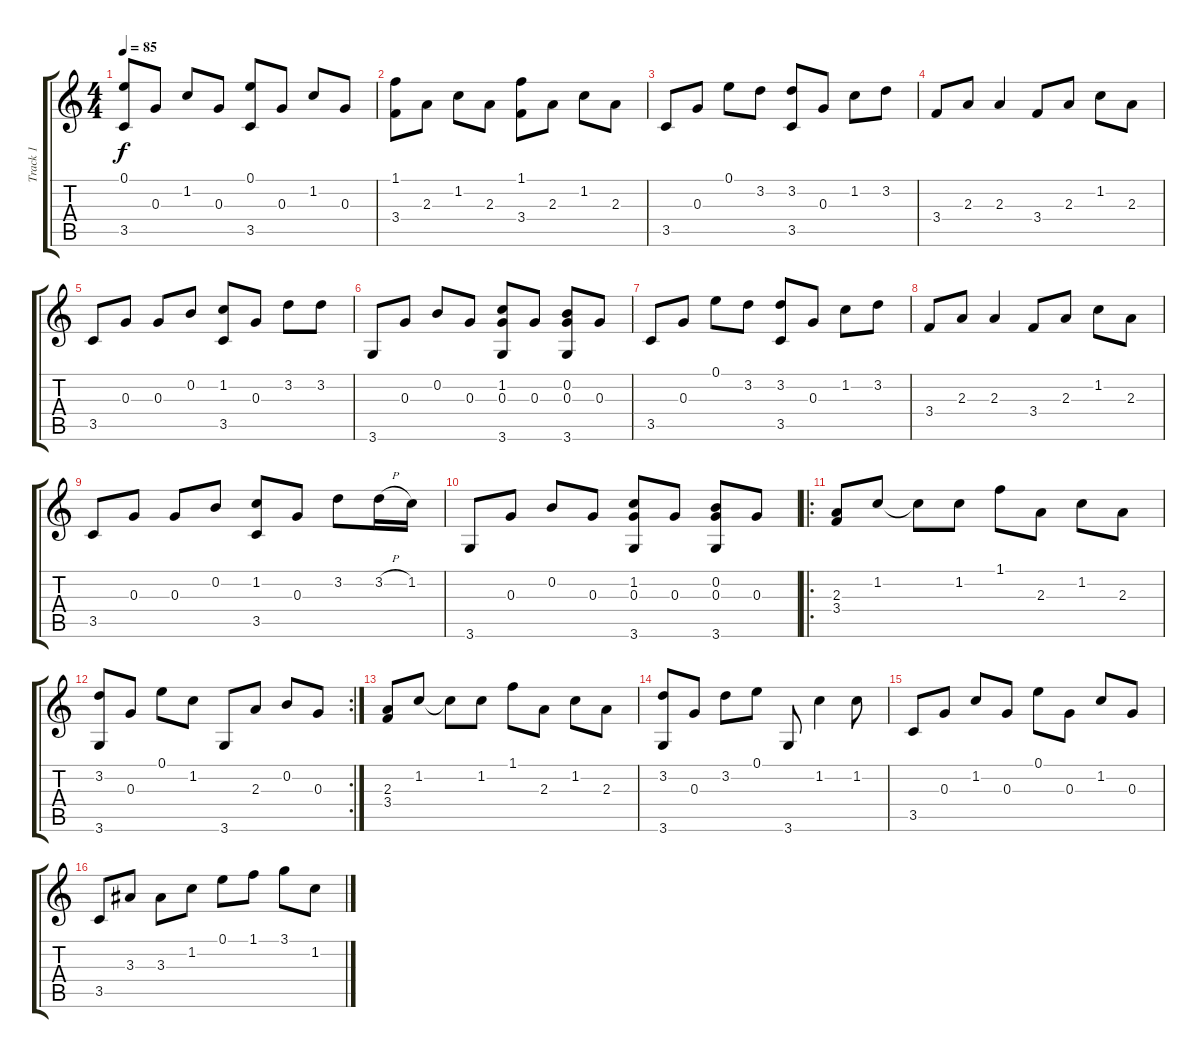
\track ("Track 1" "Track 1") {instrument acousticguitarnylon}
\staff {score tabs}
\tuning (E4 B3 G3 D3 A2 E2) {hide}
\ts (4 4)
\tempo 85
\clef g2
\ks c
(0.1 3.5).8{dy f} 0.3.8 1.2.8 0.3.8 (0.1 3.5).8 0.3.8 1.2.8 0.3.8 |
(1.1 3.4).8 2.3.8 1.2.8 2.3.8 (1.1 3.4).8 2.3.8 1.2.8 2.3.8 |
3.5.8 0.3.8 0.1.8 3.2.8 (3.2 3.5).8 0.3.8 1.2.8 3.2.8 |
3.4.8 2.3.8 2.3.4 3.4.8 2.3.8 1.2.8 2.3.8 |
3.5.8 0.3.8 0.3.8 0.2.8 (1.2 3.5).8 0.3.8 3.2.8 3.2.8 |
3.6.8 0.3.8 0.2.8 0.3.8 (1.2 0.3 3.6).8 0.3.8 (0.2 0.3 3.6).8 0.3.8 |
3.5.8 0.3.8 0.1.8 3.2.8 (3.2 3.5).8 0.3.8 1.2.8 3.2.8 |
3.4.8 2.3.8 2.3.4 3.4.8 2.3.8 1.2.8 2.3.8 |
3.5.8 0.3.8 0.3.8 0.2.8 (1.2 3.5).8 0.3.8 3.2.8 3.2{h}.16 1.2.16 |
3.6.8 0.3.8 0.2.8 0.3.8 (1.2 0.3 3.6).8 0.3.8 (0.2 0.3 3.6).8 0.3.8 |
\ro
(2.3 3.4).8 1.2.8 1.2{t}.8 1.2.8 1.1.8 2.3.8 1.2.8 2.3.8 |
\rc 2
(3.2 3.6).8 0.3.8 0.1.8 1.2.8 3.6.8 2.3.8 0.2.8 0.3.8 |
(2.3 3.4).8 1.2.8 1.2{t}.8 1.2.8 1.1.8 2.3.8 1.2.8 2.3.8 |
(3.2 3.6).8 0.3.8 3.2.8 0.1.8 3.6.8 1.2.4 1.2.8 |
3.5.8 0.3.8 1.2.8 0.3.8 0.1.8 0.3.8 1.2.8 0.3.8 |
3.5.8 3.3.8 3.3.8 1.2.8 0.1.8 1.1.8 3.1.8 1.2.8
